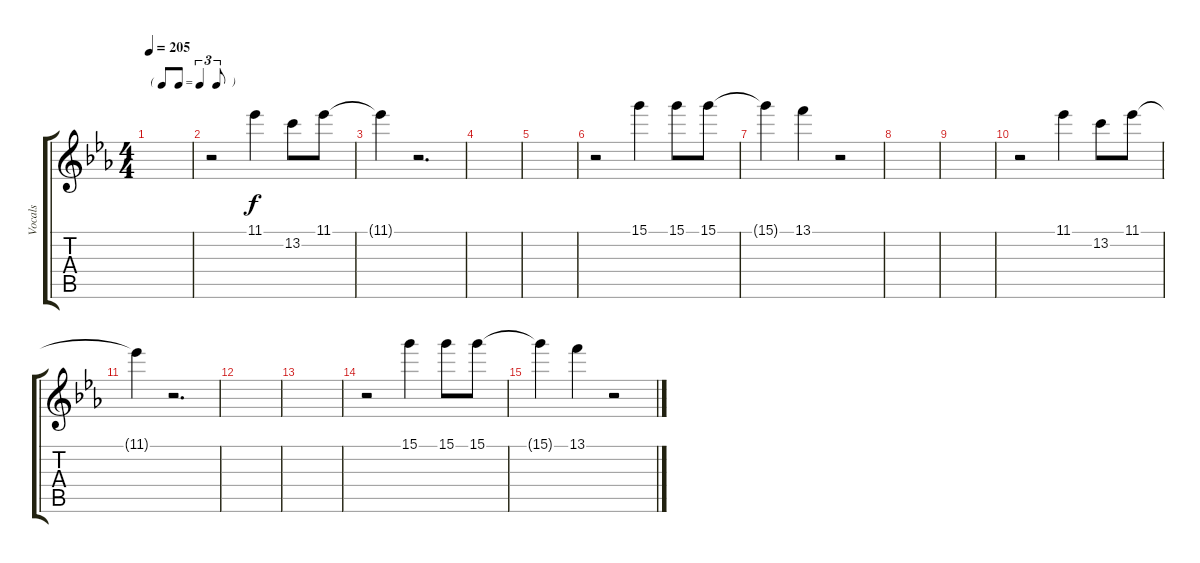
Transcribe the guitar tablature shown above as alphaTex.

\track ("Vocals" "Vocals") {instrument acousticbass}
\staff {score tabs}
\tuning (E4 B3 G3 D3 A2 E2) {hide}
\ts (4 4)
\tf triplet8th
\tempo 205
\clef g2
\ks eb
|
r.2 11.1.4 13.2.8 11.1.8 |
11.1{t}.4 r.2{d} |
|
|
r.2 15.1.4 15.1.8 15.1.8 |
15.1{t}.4 13.1.4 r.2 |
|
|
r.2 11.1.4 13.2.8 11.1.8 |
11.1{t}.4 r.2{d} |
|
|
r.2 15.1.4 15.1.8 15.1.8 |
15.1{t}.4 13.1.4 r.2
